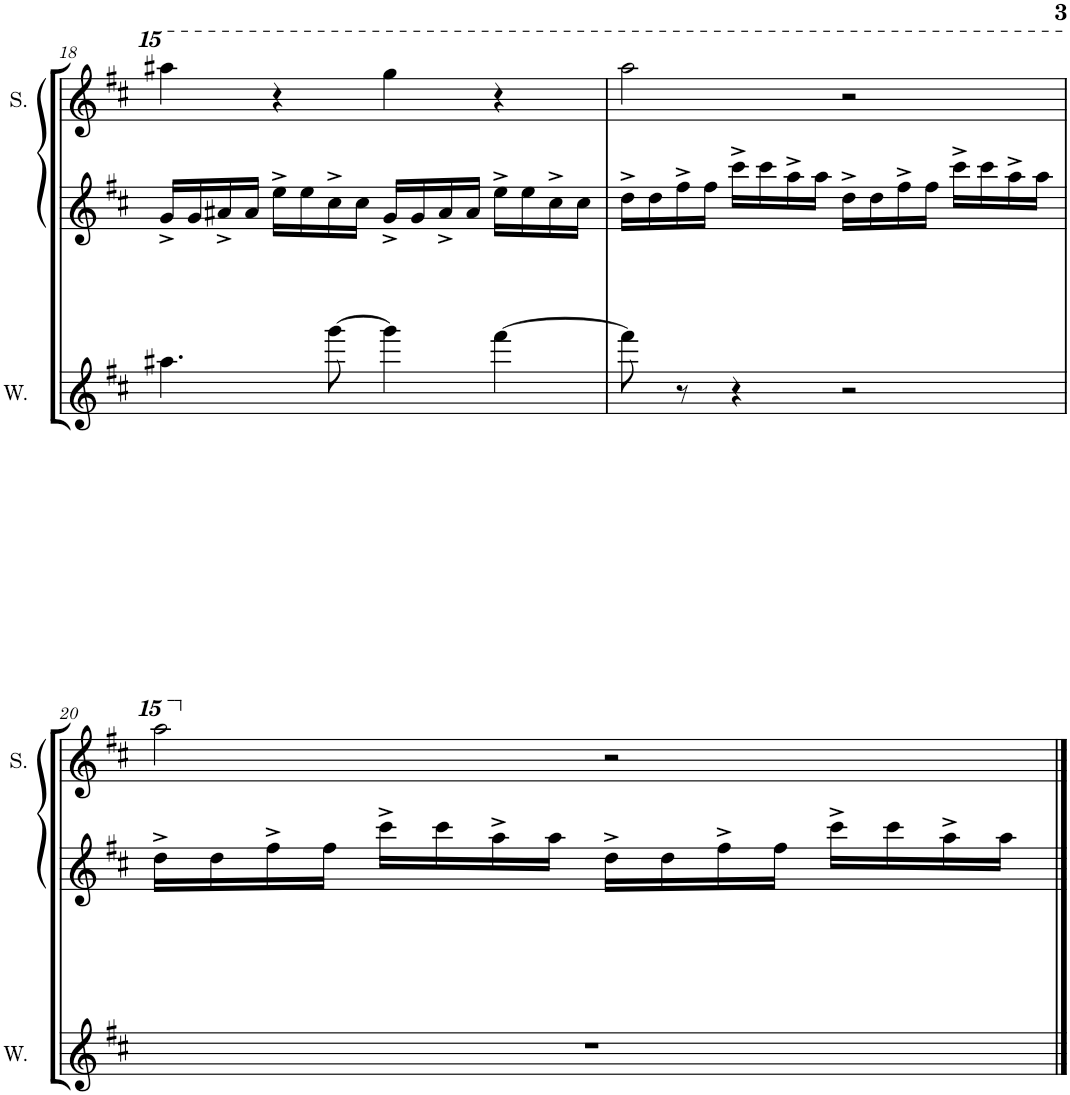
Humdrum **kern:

**kern	**kern	**kern
*part3	*part2	*part1
*staff3	*staff2	*staff1
*I"Wave	*I"Square Synthesizer	*I"Square
*I'W.	*	*I'S.
!!LO:PB:g=z
*clefG2	*clefG2	*clefG2
*k[f#c#]	*k[f#c#]	*k[f#c#]
*M4/4	*M4/4	*M4/4
*met(c)	*met(c)	*met(c)
=18	=18	=18
4.aa#X\	16g^/LL	4aaaa#X\
.	16g/	.
.	16a#X^/	.
.	16a#/JJ	.
.	16ee^\LL	4r
.	16ee\	.
[8ggg\	16cc#^\	.
.	16cc#\JJ	.
4ggg\]	16g^/LL	4gggg\
.	16g/	.
.	16a#^/	.
.	16a#/JJ	.
[4fff#\	16ee^\LL	4r
.	16ee\	.
.	16cc#^\	.
.	16cc#\JJ	.
=19	=19	=19
8fff#\]	16dd^\LL	2aaaa\
.	16dd\	.
8r	16ff#^\	.
.	16ff#\JJ	.
4r	16ccc#^\LL	.
.	16ccc#\	.
.	16aa^\	.
.	16aa\JJ	.
2r	16dd^\LL	2r
.	16dd\	.
.	16ff#^\	.
.	16ff#\JJ	.
.	16ccc#^\LL	.
.	16ccc#\	.
.	16aa^\	.
.	16aa\JJ	.
!!LO:LB:g=z
=20	=20	=20
1r	16dd^\LL	2aaaa\
.	16dd\	.
.	16ff#^\	.
.	16ff#\JJ	.
.	16ccc#^\LL	.
.	16ccc#\	.
.	16aa^\	.
.	16aa\JJ	.
.	16dd^\LL	2r
.	16dd\	.
.	16ff#^\	.
.	16ff#\JJ	.
.	16ccc#^\LL	.
.	16ccc#\	.
.	16aa^\	.
.	16aa\JJ	.
==	==	==
*-	*-	*-
